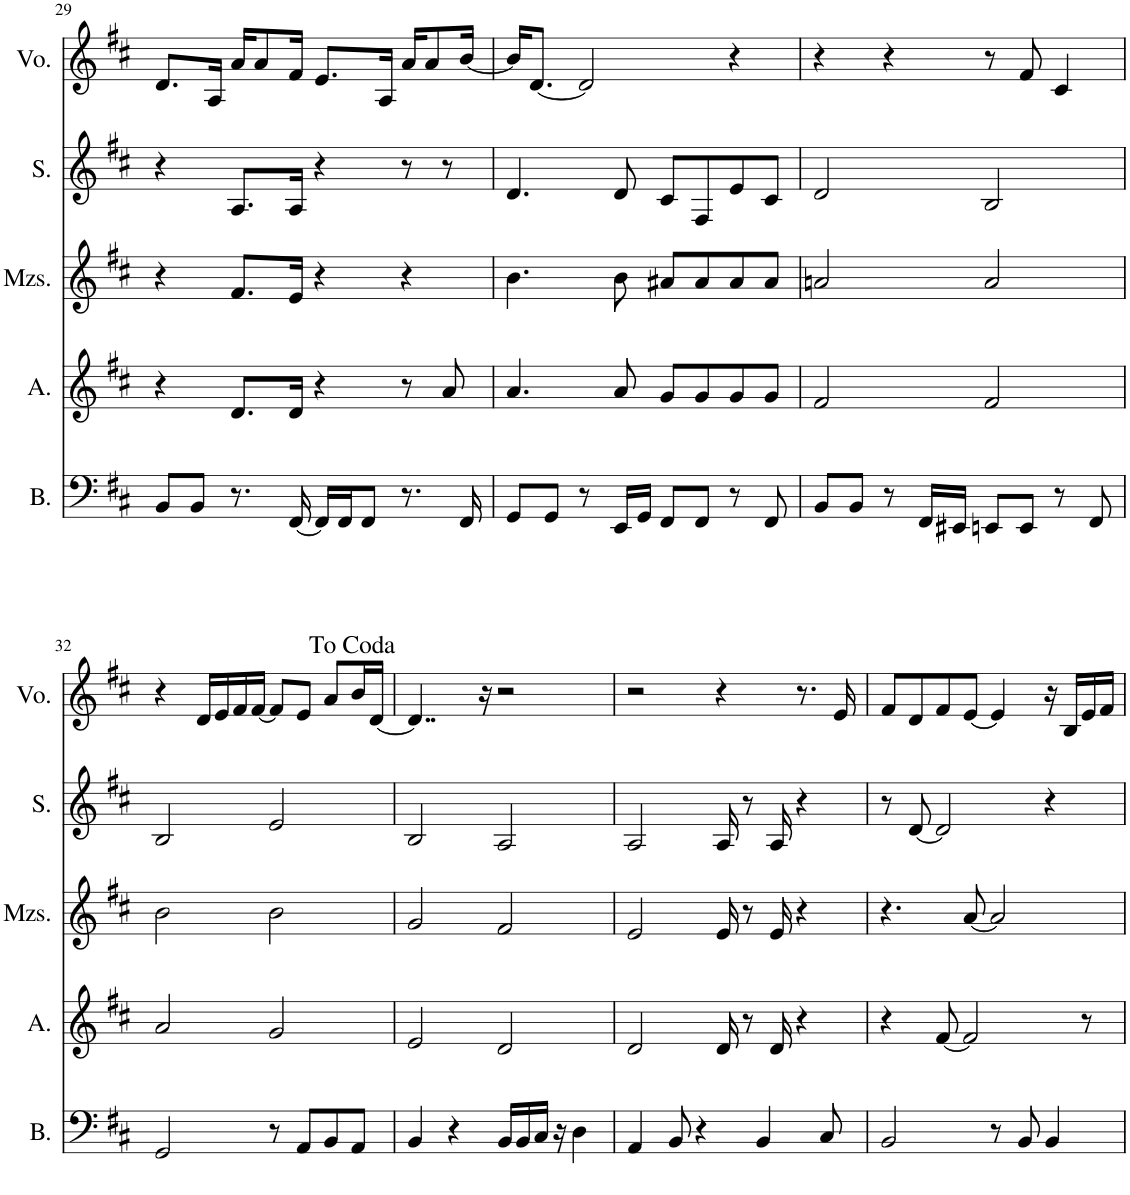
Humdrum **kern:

**kern	**kern	**kern	**kern	**kern
*part5	*part4	*part3	*part2	*part1
*staff5	*staff4	*staff3	*staff2	*staff1
*I"Bass	*I"Alto	*I"Mezzosoprano	*I"Soprano	*I"Voice
*I'B.	*I'A.	*I'Mzs.	*I'S.	*I'Vo.
!!LO:PB:g=z
*clefF4	*clefG2	*clefG2	*clefG2	*clefG2
*k[f#c#]	*k[f#c#]	*k[f#c#]	*k[f#c#]	*k[f#c#]
*M4/4	*M4/4	*M4/4	*M4/4	*M4/4
*met(c)	*met(c)	*met(c)	*met(c)	*met(c)
=29	=29	=29	=29	=29
8BB/L	4r	4r	4r	8.d/L
8BB/J	.	.	.	.
.	.	.	.	16A/Jk
8.r	8.d/L	8.f#/L	8.A/L	16a/KL
.	.	.	.	8a/
[16FF#/	16d/Jk	16e/Jk	16A/Jk	16f#/Jk
16FF#/LL]	4r	4r	4r	8.e/L
16FF#/J	.	.	.	.
8FF#/J	.	.	.	.
.	.	.	.	16A/Jk
8.r	8r	4r	8r	16a/KL
.	.	.	.	8a/
.	8a/	.	8r	.
16FF#/	.	.	.	[16b/Jk
=30	=30	=30	=30	=30
8GG/L	4.a/	4.b\	4.d/	16b/KL]
.	.	.	.	[8.d/J
8GG/J	.	.	.	.
8r	.	.	.	2d/]
16EE/LL	8a/	8b\	8d/	.
16GG/JJ	.	.	.	.
8FF#/L	8g/L	8a#X/L	8c#/L	.
8FF#/J	8g/	8a#/	8F#/	.
8r	8g/	8a#/	8e/	4r
8FF#/	8g/J	8a#/J	8c#/J	.
=31	=31	=31	=31	=31
8BB/L	2f#/	2an/	2d/	4r
8BB/J	.	.	.	.
8r	.	.	.	4r
16FF#/LL	.	.	.	.
16EE#X/JJ	.	.	.	.
8EEn/L	2f#/	2a/	2B/	8r
8EE/J	.	.	.	8f#/
8r	.	.	.	4c#/
8FF#/	.	.	.	.
!!LO:LB:g=z
=32	=32	=32	=32	=32
2GG/	2a/	2b\	2B/	4r
.	.	.	.	16d/LL
.	.	.	.	16e/
.	.	.	.	16f#/
.	.	.	.	[16f#/JJ
8r	2g/	2b\	2e/	8f#/L]
8AA/L	.	.	.	8e/J
8BB/	.	.	.	8a/L
8AA/J	.	.	.	16b/L
.	.	.	.	[16d/JJ
=33	=33	=33	=33	=33
4BB/	2e/	2g/	2B/	4..d/]
4r	.	.	.	.
.	.	.	.	16r
16BB/LL	2d/	2f#/	2A/	2r
16BB/	.	.	.	.
16C#/JJ	.	.	.	.
16r	.	.	.	.
4D\	.	.	.	.
=34	=34	=34	=34	=34
4AA/	2d/	2e/	2A/	2r
8BB/	.	.	.	.
4r	.	.	.	.
.	16d/	16e/	16A/	4r
.	8r	8r	8r	.
4BB/	.	.	.	.
.	16d/	16e/	16A/	.
.	4r	4r	4r	8.r
8C#/	.	.	.	.
.	.	.	.	16e/
=35	=35	=35	=35	=35
2BB/	4r	4.r	8r	8f#/L
.	.	.	[8d/	8d/
.	[8f#/	.	2d/]	8f#/
.	2f#/]	[8a/	.	[8e/J
8r	.	2a/]	.	4e/]
8BB/	.	.	.	.
4BB/	.	.	4r	16r
.	.	.	.	16B/LL
.	8r	.	.	16e/
.	.	.	.	16f#/JJ
=	=	=	=	=
*-	*-	*-	*-	*-
